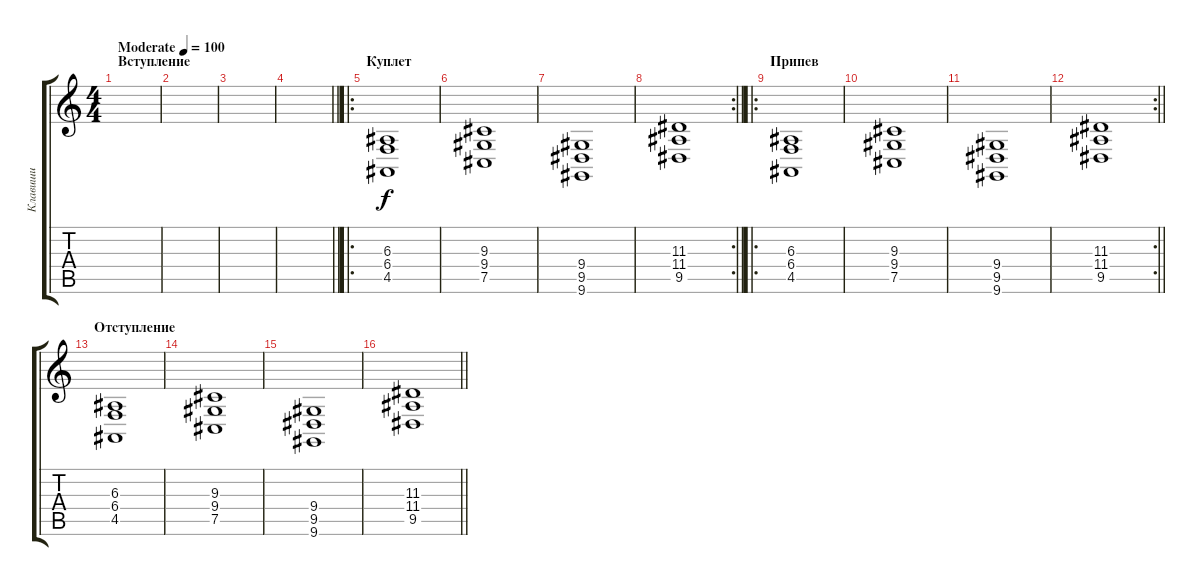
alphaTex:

\track ("Клавиши" "Клавиши") {instrument acousticgrandpiano}
\staff {score tabs}
\tuning (Db4 Ab3 E3 B2 Gb2 B1) {hide}
\ts (4 4)
\section ("" "Вступление")
\tempo (100 "Moderate")
\clef g2
\ks c
|
|
|
\barLineRight lightlight
|
\ro
\section ("" "Куплет")
(6.3 6.4 4.5).1 |
(9.3 9.4 7.5).1 |
(9.4 9.5 9.6).1 |
\rc 2
\barLineRight lightlight
(11.3 11.4 9.5).1 |
\ro
\section ("" "Припев")
(6.3 6.4 4.5).1 |
(9.3 9.4 7.5).1 |
(9.4 9.5 9.6).1 |
\rc 2
\barLineRight lightlight
(11.3 11.4 9.5).1 |
\section ("" "Отступление")
(6.3 6.4 4.5).1 |
(9.3 9.4 7.5).1 |
(9.4 9.5 9.6).1 |
\barLineRight lightlight
(11.3 11.4 9.5).1
